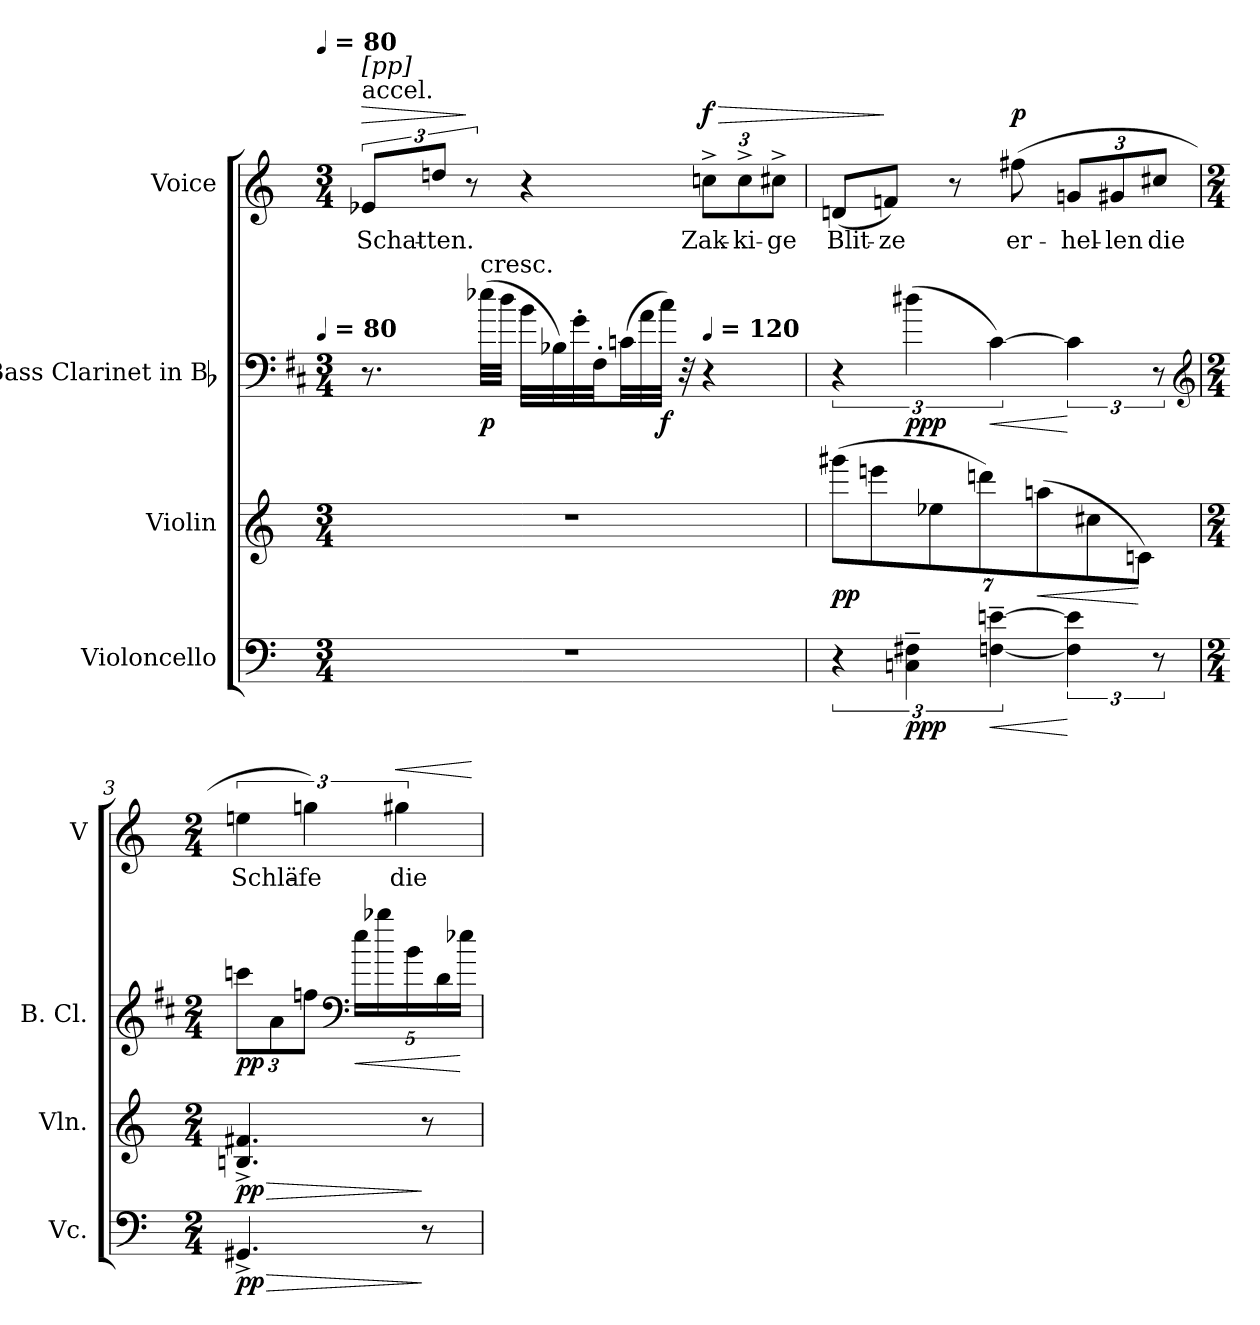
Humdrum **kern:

**kern	**dynam	**kern	**dynam	**kern	**dynam	**kern	**text	**dynam
*part4	*part4	*part3	*part3	*part2	*part2	*part1	*part1	*part1
*staff4	*staff4	*staff3	*staff3	*staff2	*staff2	*staff1	*staff1	*staff1
*I"Violoncello	*	*I"Violin	*	*I"Bass Clarinet in Bb	*	*I"Voice	*	*
*I'Vc.	*	*I'Vln.	*	*I'B. Cl.	*	*I'V	*	*
*clefF4	*	*clefG2	*	*clefF4	*	*clefG2	*	*
*	*	*	*	*ITrd1c2	*	*	*	*
*k[]	*	*k[]	*	*k[]	*	*k[]	*	*
*C:	*	*C:	*	*C:	*	*C:	*	*
!!LO:TX:omd:t=[quarter] = 80
*M3/4	*	*M3/4	*	*M3/4	*	*M3/4	*	*
*MM80	*	*MM80	*	*MM80	*	*MM80	*	*
=1	=1	=1	=1	=1	=1	=1	=1	=1
!	!	!	!	!LO:TX:t=[quarter] = 80	!	!	!	!
!	!	!	!	!	!	!LO:TX:a:t=accel.	!	!
!	!	!	!	!	!	!LO:TX:a:t=[pp]	!	!
!	!	!	!	!	!	!	!	!LO:HP:a
4%3r	.	4%3r	.	8.r	.	12e-XL	Schat-	>
.	.	.	.	.	.	12ddnJ	-ten.	.
.	.	.	.	.	.	12r	.	]
!	!	!	!	!LO:TX:t=cresc.	!	!	!	!
.	.	.	.	(32dd-XLLL	p	.	.	.
.	.	.	.	32ccJJJ	.	.	.	.
.	.	.	.	32aLLL	.	4r	.	.
.	.	.	.	32A-X)	.	.	.	.
.	.	.	.	32f'	.	.	.	.
.	.	.	.	32E'JJ	.	.	.	.
.	.	.	.	(32B-XLL	.	.	.	.
.	.	.	.	32g	.	.	.	.
.	.	.	.	32bJJJ)	f	.	.	.
.	.	.	.	32r	.	.	.	.
*	*	*	*	*MM120	*	*MM120	*	*
!	!	!	!	!LO:TX:t=[quarter] = 120	!	!	!	!
!	!	!	!	!	!	!	!	!LO:HP:a
!	!	!	!	!	!	!	!	!LO:DY:n=1:a
.	.	.	.	4r	.	12ccn^L	Zak-	> f
.	.	.	.	.	.	12cc^	-ki-	.
.	.	.	.	.	.	12cc#X^J	-ge	.
=2	=2	=2	=2	=2	=2	=2	=2	=2
6r	.	(28%3ggg#XL	pp	6r	.	(8dnL	Blit-	.
.	.	28%3eeen	.	.	.	.	.	.
.	.	.	.	.	.	8fnJ)	-ze	]
6Cn~ 6F#X~	ppp	.	.	(6cc#X	ppp	.	.	.
.	.	28%3ee-X	.	.	.	.	.	.
.	.	.	.	.	.	8r	.	.
.	.	28%3dddn)	.	.	.	.	.	.
!	!LO:HP:b	!	!	!	!LO:HP:b	!	!	!
[6Fn~ [6en~	<	.	.	[6B)	<	.	.	.
!	!	!	!	!	!	!	!	!LO:DY:a
.	.	.	.	.	.	(8ff#X	er-	p
!	!	!	!LO:HP:b	!	!	!	!	!
.	.	(28%3aan	<	.	.	.	.	.
6F] 6e]	[	.	.	6B]	[	12gnL	-hel-	.
.	.	28%3cc#X	.	.	.	.	.	.
.	.	.	.	.	.	12g#X	-len	.
.	.	28%3cnJ)	[	.	.	.	.	.
12r	.	.	.	12r	.	12cc#XJ	die	.
*	*	*	*	*clefG2	*	*	*	*
=3	=3	=3	=3	=3	=3	=3	=3	=3
*M2/4	*	*M2/4	*	*M2/4	*	*M2/4	*	*
!	!LO:HP:b	!	!LO:HP:b	!	!	!	!	!
4.GG#X^	> pp	4.Bn^ 4.f#X^	> pp	12bb-XL	pp	6een	Schlä-	.
.	.	.	.	12g	.	.	.	.
.	.	.	.	12ee-XJ	.	6ggn)	-fe	.
*	*	*	*	*clefF4	*	*	*	*
!	!	!	!	!	!LO:HP:b	!	!	!
.	.	.	.	20ddLL	<	.	.	.
.	.	.	.	20aa-X	.	.	.	.
!	!	!	!	!	!	!	!	!LO:HP:a
.	.	.	.	.	.	6gg#X	die	<
.	.	.	.	20a	.	.	.	.
8r	]	8r	]	.	.	.	.	.
.	.	.	.	20c	.	.	.	.
.	.	.	.	20dd-XJJ	[	.	.	.
.	.	.	.	.	.	.	.	[
=	=	=	=	=	=	=	=	=
*-	*-	*-	*-	*-	*-	*-	*-	*-
